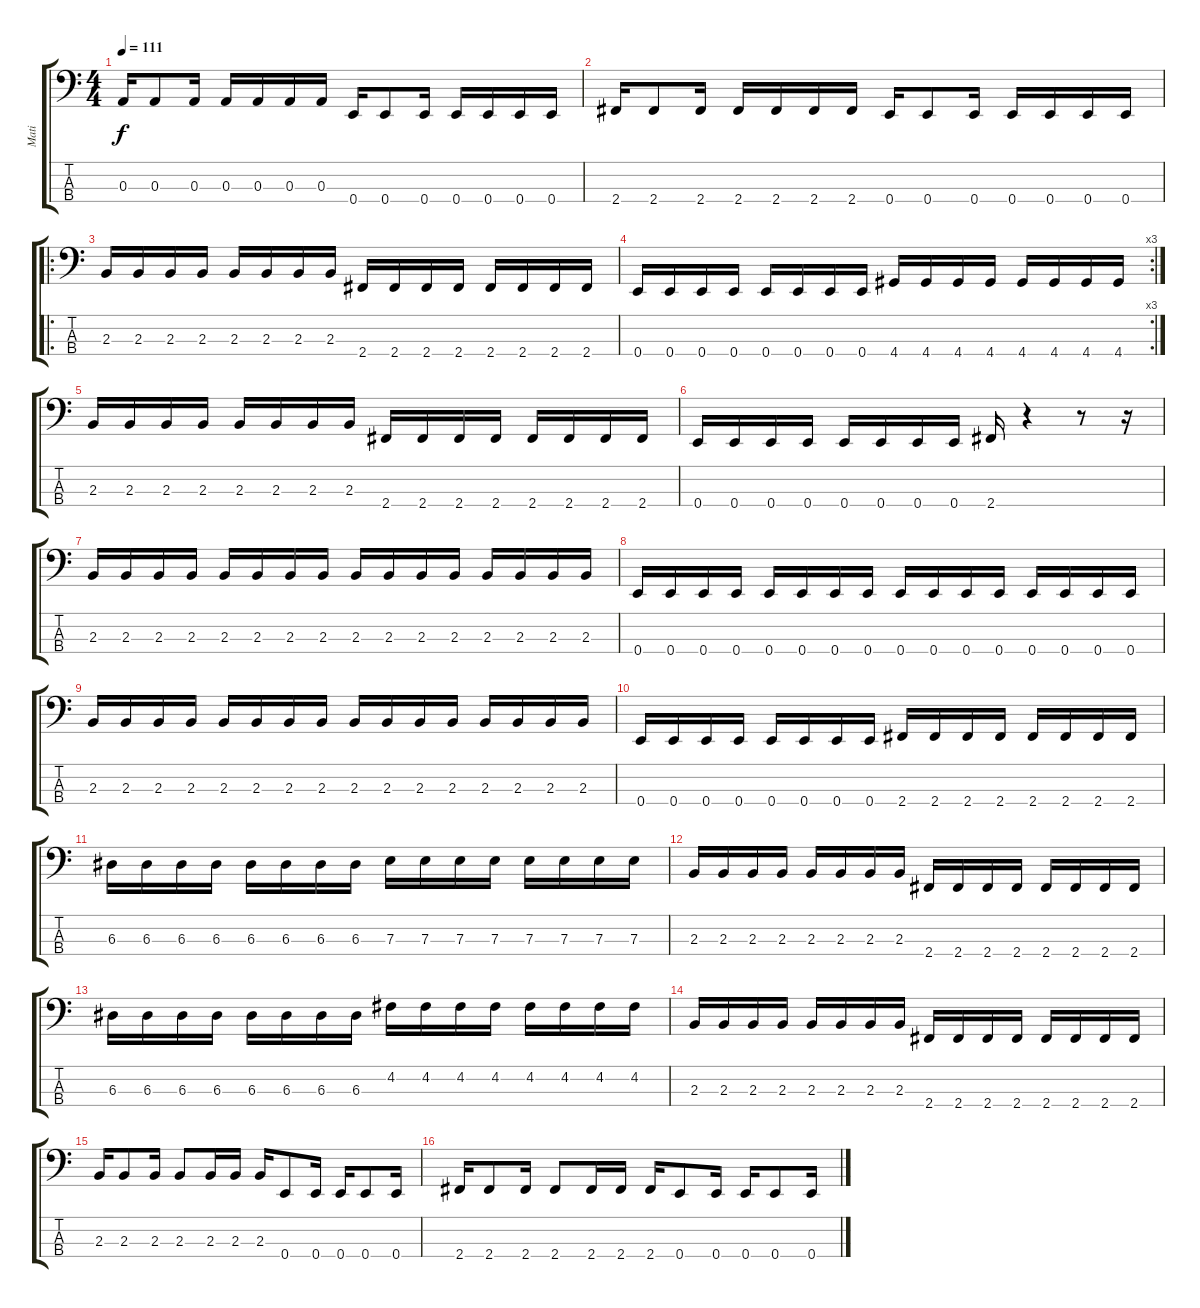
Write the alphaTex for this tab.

\track ("Mati" "Mati") {instrument electricbasspick}
\staff {score tabs}
\tuning (G2 D2 A1 E1) {hide}
\ts (4 4)
\tempo 111
\clef f4
\ks c
0.3.16{dy f} 0.3.8 0.3.16 0.3.16 0.3.16 0.3.16 0.3.16 0.4.16 0.4.8 0.4.16 0.4.16 0.4.16 0.4.16 0.4.16 |
2.4.16 2.4.8 2.4.16 2.4.16 2.4.16 2.4.16 2.4.16 0.4.16 0.4.8 0.4.16 0.4.16 0.4.16 0.4.16 0.4.16 |
\ro
\section ("" "")
2.3.16 2.3.16 2.3.16 2.3.16 2.3.16 2.3.16 2.3.16 2.3.16 2.4.16 2.4.16 2.4.16 2.4.16 2.4.16 2.4.16 2.4.16 2.4.16 |
\rc 3
0.4.16 0.4.16 0.4.16 0.4.16 0.4.16 0.4.16 0.4.16 0.4.16 4.4.16 4.4.16 4.4.16 4.4.16 4.4.16 4.4.16 4.4.16 4.4.16 |
2.3.16 2.3.16 2.3.16 2.3.16 2.3.16 2.3.16 2.3.16 2.3.16 2.4.16 2.4.16 2.4.16 2.4.16 2.4.16 2.4.16 2.4.16 2.4.16 |
0.4.16 0.4.16 0.4.16 0.4.16 0.4.16 0.4.16 0.4.16 0.4.16 2.4.16 r.4 r.8 r.16 |
2.3.16 2.3.16 2.3.16 2.3.16 2.3.16 2.3.16 2.3.16 2.3.16 2.3.16 2.3.16 2.3.16 2.3.16 2.3.16 2.3.16 2.3.16 2.3.16 |
0.4.16 0.4.16 0.4.16 0.4.16 0.4.16 0.4.16 0.4.16 0.4.16 0.4.16 0.4.16 0.4.16 0.4.16 0.4.16 0.4.16 0.4.16 0.4.16 |
2.3.16 2.3.16 2.3.16 2.3.16 2.3.16 2.3.16 2.3.16 2.3.16 2.3.16 2.3.16 2.3.16 2.3.16 2.3.16 2.3.16 2.3.16 2.3.16 |
0.4.16 0.4.16 0.4.16 0.4.16 0.4.16 0.4.16 0.4.16 0.4.16 2.4.16 2.4.16 2.4.16 2.4.16 2.4.16 2.4.16 2.4.16 2.4.16 |
6.3.16 6.3.16 6.3.16 6.3.16 6.3.16 6.3.16 6.3.16 6.3.16 7.3.16 7.3.16 7.3.16 7.3.16 7.3.16 7.3.16 7.3.16 7.3.16 |
2.3.16 2.3.16 2.3.16 2.3.16 2.3.16 2.3.16 2.3.16 2.3.16 2.4.16 2.4.16 2.4.16 2.4.16 2.4.16 2.4.16 2.4.16 2.4.16 |
6.3.16 6.3.16 6.3.16 6.3.16 6.3.16 6.3.16 6.3.16 6.3.16 4.2.16 4.2.16 4.2.16 4.2.16 4.2.16 4.2.16 4.2.16 4.2.16 |
2.3.16 2.3.16 2.3.16 2.3.16 2.3.16 2.3.16 2.3.16 2.3.16 2.4.16 2.4.16 2.4.16 2.4.16 2.4.16 2.4.16 2.4.16 2.4.16 |
2.3.16 2.3.8 2.3.16 2.3.8 2.3.16 2.3.16 2.3.16 0.4.8 0.4.16 0.4.16 0.4.8 0.4.16 |
2.4.16 2.4.8 2.4.16 2.4.8 2.4.16 2.4.16 2.4.16 0.4.8 0.4.16 0.4.16 0.4.8 0.4.16
